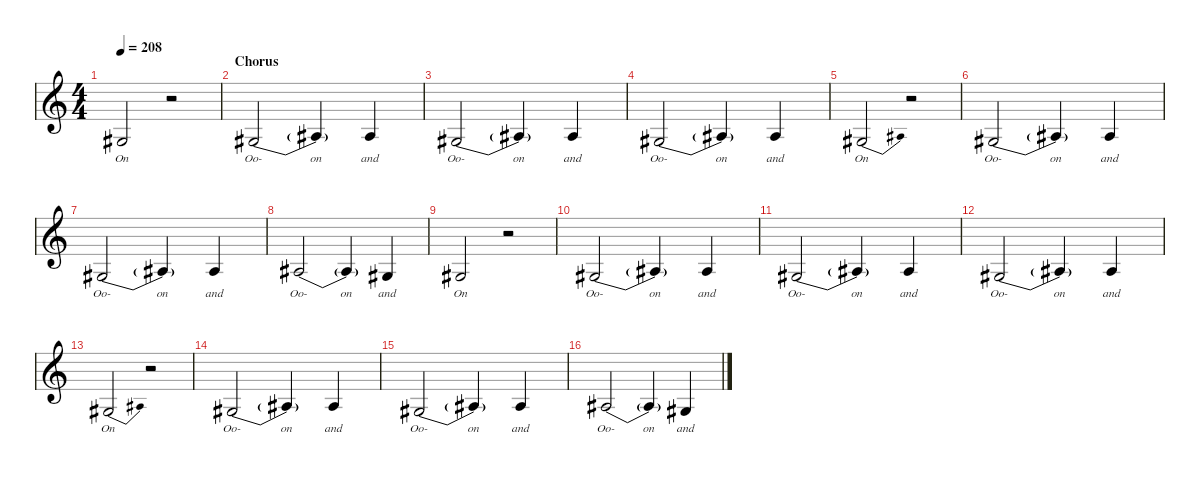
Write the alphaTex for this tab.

\defaultSystemsLayout 4
\hideDynamics
\bracketExtendMode nobrackets
\singleTrackTrackNamePolicy hidden
\multiTrackTrackNamePolicy hidden
\otherSystemsTrackNameOrientation horizontal
\track ("V. Harmony 4" "sng.") {multiBarRest instrument voiceoohs}
\staff {score}
\tuning (E4 B3 G3 D3 A2 E2)
\ts (4 4)
\tempo 208
\clef g2
\ks c
1.3{acc #}.2{lyrics (0 "On") lyrics (1 "") lyrics (2 "") lyrics (3 "") lyrics (4 "") dy mf beam Up} r.2{beam Up} |
\section ("" "Chorus")
1.3{be (bend 0 0 15 4) acc #}.2{lyrics (0 "Oo-") lyrics (1 "") lyrics (2 "") lyrics (3 "") lyrics (4 "") beam Up} 1.3{t}.4{lyrics (0 "on") lyrics (1 "") lyrics (2 "") lyrics (3 "") lyrics (4 "") beam Up} 3.3{acc #}.4{lyrics (0 "and") lyrics (1 "") lyrics (2 "") lyrics (3 "") lyrics (4 "") beam Up} |
1.3{be (bend 0 0 15 4) acc #}.2{lyrics (0 "Oo-") lyrics (1 "") lyrics (2 "") lyrics (3 "") lyrics (4 "") beam Up} 1.3{t}.4{lyrics (0 "on") lyrics (1 "") lyrics (2 "") lyrics (3 "") lyrics (4 "") beam Up} 3.3{acc #}.4{lyrics (0 "and") lyrics (1 "") lyrics (2 "") lyrics (3 "") lyrics (4 "") beam Up} |
1.3{be (bend 0 0 15 4) acc #}.2{lyrics (0 "Oo-") lyrics (1 "") lyrics (2 "") lyrics (3 "") lyrics (4 "") beam Up} 1.3{t}.4{lyrics (0 "on") lyrics (1 "") lyrics (2 "") lyrics (3 "") lyrics (4 "") beam Up} 3.3{acc #}.4{lyrics (0 "and") lyrics (1 "") lyrics (2 "") lyrics (3 "") lyrics (4 "") beam Up} |
1.3{be (bend 0 0 15 4) acc #}.2{lyrics (0 "On") lyrics (1 "") lyrics (2 "") lyrics (3 "") lyrics (4 "") beam Up} r.2{beam Up} |
1.3{be (bend 0 0 15 4) acc #}.2{lyrics (0 "Oo-") lyrics (1 "") lyrics (2 "") lyrics (3 "") lyrics (4 "") beam Up} 1.3{t}.4{lyrics (0 "on") lyrics (1 "") lyrics (2 "") lyrics (3 "") lyrics (4 "") beam Up} 3.3{acc #}.4{lyrics (0 "and") lyrics (1 "") lyrics (2 "") lyrics (3 "") lyrics (4 "") beam Up} |
1.3{be (bend 0 0 15 4) acc #}.2{lyrics (0 "Oo-") lyrics (1 "") lyrics (2 "") lyrics (3 "") lyrics (4 "") beam Up} 1.3{t}.4{lyrics (0 "on") lyrics (1 "") lyrics (2 "") lyrics (3 "") lyrics (4 "") beam Up} 3.3{acc #}.4{lyrics (0 "and") lyrics (1 "") lyrics (2 "") lyrics (3 "") lyrics (4 "") beam Up} |
3.3{be (bendrelease 0.6 0 22.2 4 37.199999999999996 4 57 0) acc #}.2{lyrics (0 "Oo-") lyrics (1 "") lyrics (2 "") lyrics (3 "") lyrics (4 "") beam Up} 3.3{t acc #}.4{lyrics (0 "on") lyrics (1 "") lyrics (2 "") lyrics (3 "") lyrics (4 "") beam Up} 1.3{acc #}.4{lyrics (0 "and") lyrics (1 "") lyrics (2 "") lyrics (3 "") lyrics (4 "") beam Up} |
1.3{acc #}.2{lyrics (0 "On") lyrics (1 "") lyrics (2 "") lyrics (3 "") lyrics (4 "") beam Up} r.2{beam Up} |
1.3{be (bend 0 0 15 4) acc #}.2{lyrics (0 "Oo-") lyrics (1 "") lyrics (2 "") lyrics (3 "") lyrics (4 "") beam Up} 1.3{t}.4{lyrics (0 "on") lyrics (1 "") lyrics (2 "") lyrics (3 "") lyrics (4 "") beam Up} 3.3{acc #}.4{lyrics (0 "and") lyrics (1 "") lyrics (2 "") lyrics (3 "") lyrics (4 "") beam Up} |
1.3{be (bend 0 0 15 4) acc #}.2{lyrics (0 "Oo-") lyrics (1 "") lyrics (2 "") lyrics (3 "") lyrics (4 "") beam Up} 1.3{t}.4{lyrics (0 "on") lyrics (1 "") lyrics (2 "") lyrics (3 "") lyrics (4 "") beam Up} 3.3{acc #}.4{lyrics (0 "and") lyrics (1 "") lyrics (2 "") lyrics (3 "") lyrics (4 "") beam Up} |
1.3{be (bend 0 0 15 4) acc #}.2{lyrics (0 "Oo-") lyrics (1 "") lyrics (2 "") lyrics (3 "") lyrics (4 "") beam Up} 1.3{t}.4{lyrics (0 "on") lyrics (1 "") lyrics (2 "") lyrics (3 "") lyrics (4 "") beam Up} 3.3{acc #}.4{lyrics (0 "and") lyrics (1 "") lyrics (2 "") lyrics (3 "") lyrics (4 "") beam Up} |
1.3{be (bend 0 0 15 4) acc #}.2{lyrics (0 "On") lyrics (1 "") lyrics (2 "") lyrics (3 "") lyrics (4 "") beam Up} r.2{beam Up} |
1.3{be (bend 0 0 15 4) acc #}.2{lyrics (0 "Oo-") lyrics (1 "") lyrics (2 "") lyrics (3 "") lyrics (4 "") beam Up} 1.3{t}.4{lyrics (0 "on") lyrics (1 "") lyrics (2 "") lyrics (3 "") lyrics (4 "") beam Up} 3.3{acc #}.4{lyrics (0 "and") lyrics (1 "") lyrics (2 "") lyrics (3 "") lyrics (4 "") beam Up} |
1.3{be (bend 0 0 15 4) acc #}.2{lyrics (0 "Oo-") lyrics (1 "") lyrics (2 "") lyrics (3 "") lyrics (4 "") beam Up} 1.3{t}.4{lyrics (0 "on") lyrics (1 "") lyrics (2 "") lyrics (3 "") lyrics (4 "") beam Up} 3.3{acc #}.4{lyrics (0 "and") lyrics (1 "") lyrics (2 "") lyrics (3 "") lyrics (4 "") beam Up} |
3.3{be (bendrelease 0.6 0 22.2 4 37.199999999999996 4 57 0) acc #}.2{lyrics (0 "Oo-") lyrics (1 "") lyrics (2 "") lyrics (3 "") lyrics (4 "") beam Up} 3.3{t acc #}.4{lyrics (0 "on") lyrics (1 "") lyrics (2 "") lyrics (3 "") lyrics (4 "") beam Up} 1.3{acc #}.4{lyrics (0 "and") lyrics (1 "") lyrics (2 "") lyrics (3 "") lyrics (4 "") beam Up}
